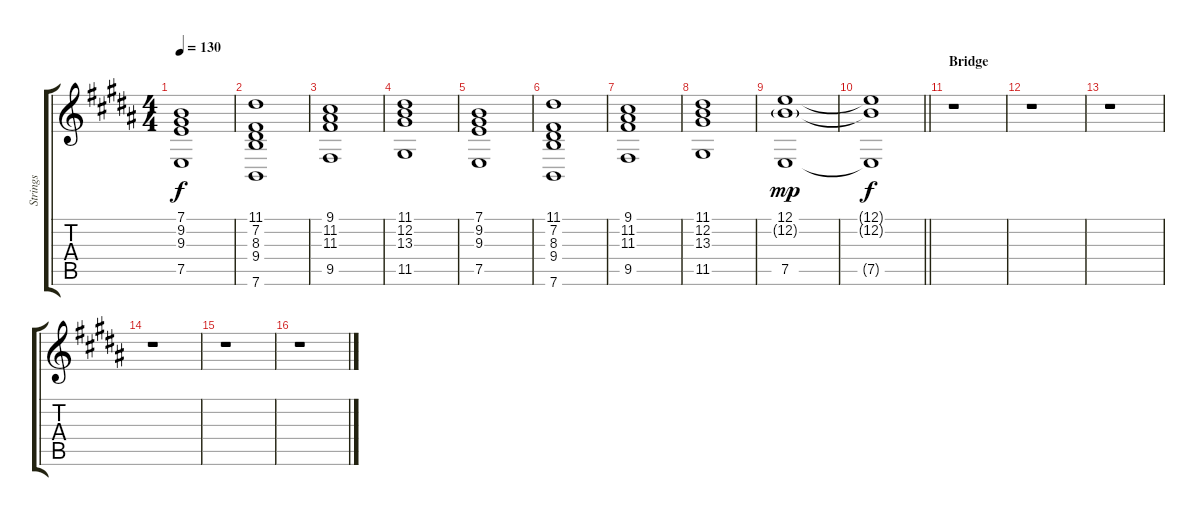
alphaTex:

\track ("Strings" "Strings") {instrument stringensemble1}
\staff {score tabs}
\tuning (E4 B3 G3 D3 A2 E2) {hide}
\ts (4 4)
\tempo 130
\clef g2
\ks b
(7.1 9.2 9.3 7.5).1{dy f} |
(11.1 7.2 8.3 9.4 7.6).1 |
(9.1 11.2 11.3 9.5).1 |
(11.1 12.2 13.3 11.5).1 |
(7.1 9.2 9.3 7.5).1 |
(11.1 7.2 8.3 9.4 7.6).1 |
(9.1 11.2 11.3 9.5).1 |
(11.1 12.2 13.3 11.5).1 |
(12.1 12.2{g} 7.5).1{dy mp} |
\barLineRight lightlight
(12.1{t} 12.2{t} 7.5{t}).1{dy f} |
\section ("" "Bridge")
r.1 |
r.1 |
r.1 |
r.1 |
r.1 |
r.1
